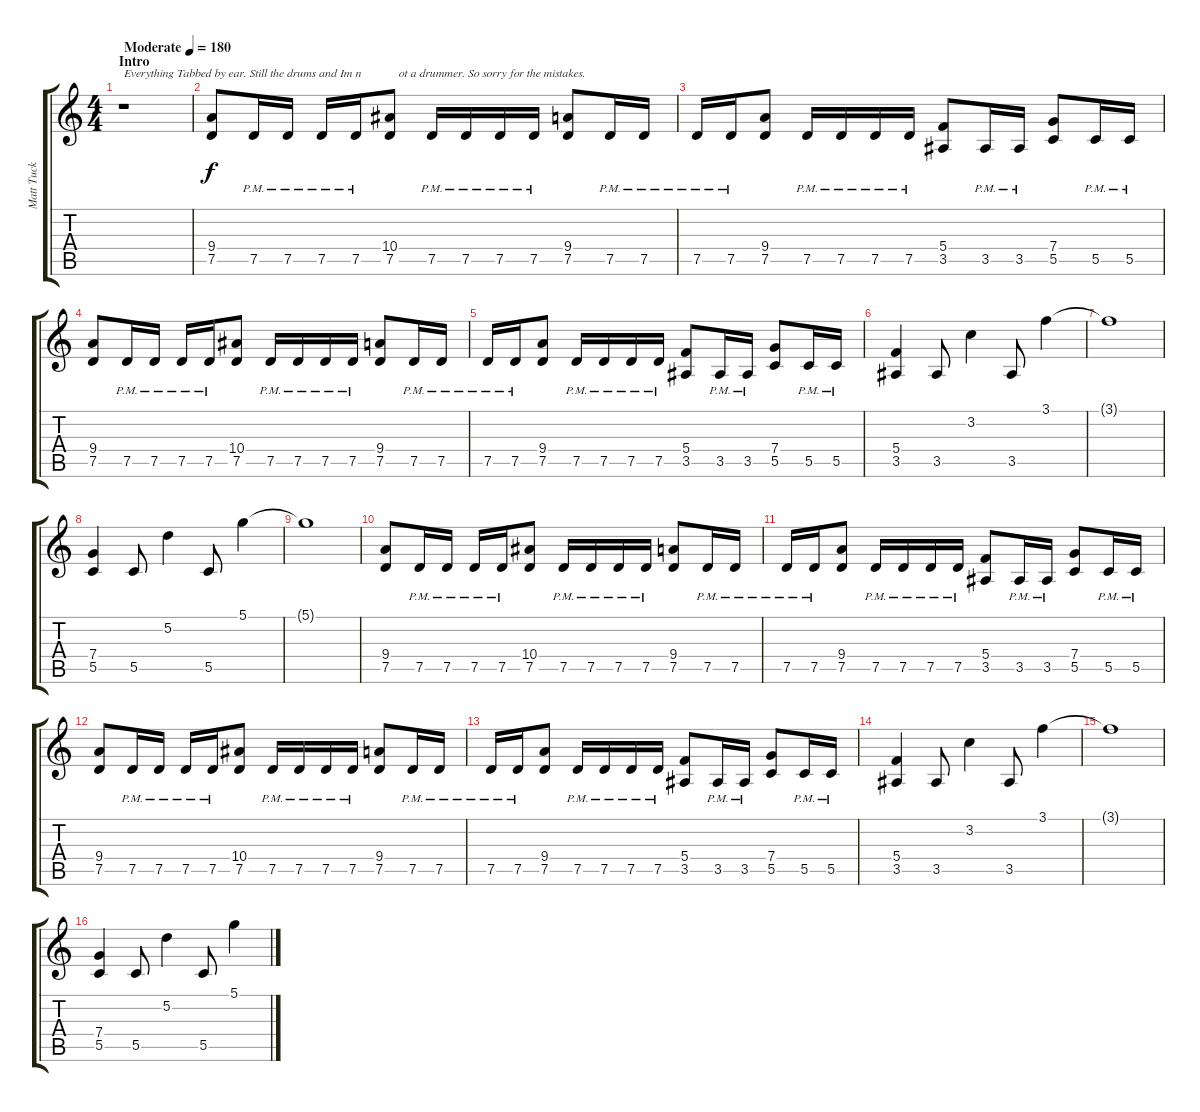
\track ("Matt Tuck" "Matt Tuck") {instrument distortionguitar}
\staff {score tabs}
\tuning (D4 A3 F3 C3 G2 C2) {hide}
\ts (4 4)
\section ("" "Intro")
\tempo (180 "Moderate")
\clef g2
\ks c
r.1{txt "Everything Tabbed by ear. Still the drums and Im n" dy f instrument distortionguitar} |
(9.4 7.5).8 7.5{pm}.16 7.5{pm}.16 7.5{pm}.16 7.5{pm}.16 (10.4 7.5).8{txt "   ot a drummer. So sorry for the mistakes."} 7.5{pm}.16 7.5{pm}.16 7.5{pm}.16 7.5{pm}.16 (9.4 7.5).8 7.5{pm}.16 7.5{pm}.16 |
7.5{pm}.16 7.5{pm}.16 (9.4 7.5).8 7.5{pm}.16 7.5{pm}.16 7.5{pm}.16 7.5{pm}.16 (5.4 3.5).8 3.5{pm}.16 3.5{pm}.16 (7.4 5.5).8 5.5{pm}.16 5.5{pm}.16 |
(9.4 7.5).8 7.5{pm}.16 7.5{pm}.16 7.5{pm}.16 7.5{pm}.16 (10.4 7.5).8 7.5{pm}.16 7.5{pm}.16 7.5{pm}.16 7.5{pm}.16 (9.4 7.5).8 7.5{pm}.16 7.5{pm}.16 |
7.5{pm}.16 7.5{pm}.16 (9.4 7.5).8 7.5{pm}.16 7.5{pm}.16 7.5{pm}.16 7.5{pm}.16 (5.4 3.5).8 3.5{pm}.16 3.5{pm}.16 (7.4 5.5).8 5.5{pm}.16 5.5{pm}.16 |
(5.4 3.5).4 3.5.8 3.2.4 3.5.8 3.1.4 |
3.1{t}.1 |
(7.4 5.5).4 5.5.8 5.2.4 5.5.8 5.1.4 |
5.1{t}.1 |
(9.4 7.5).8 7.5{pm}.16 7.5{pm}.16 7.5{pm}.16 7.5{pm}.16 (10.4 7.5).8 7.5{pm}.16 7.5{pm}.16 7.5{pm}.16 7.5{pm}.16 (9.4 7.5).8 7.5{pm}.16 7.5{pm}.16 |
7.5{pm}.16 7.5{pm}.16 (9.4 7.5).8 7.5{pm}.16 7.5{pm}.16 7.5{pm}.16 7.5{pm}.16 (5.4 3.5).8 3.5{pm}.16 3.5{pm}.16 (7.4 5.5).8 5.5{pm}.16 5.5{pm}.16 |
(9.4 7.5).8 7.5{pm}.16 7.5{pm}.16 7.5{pm}.16 7.5{pm}.16 (10.4 7.5).8 7.5{pm}.16 7.5{pm}.16 7.5{pm}.16 7.5{pm}.16 (9.4 7.5).8 7.5{pm}.16 7.5{pm}.16 |
7.5{pm}.16 7.5{pm}.16 (9.4 7.5).8 7.5{pm}.16 7.5{pm}.16 7.5{pm}.16 7.5{pm}.16 (5.4 3.5).8 3.5{pm}.16 3.5{pm}.16 (7.4 5.5).8 5.5{pm}.16 5.5{pm}.16 |
(5.4 3.5).4 3.5.8 3.2.4 3.5.8 3.1.4 |
3.1{t}.1 |
(7.4 5.5).4 5.5.8 5.2.4 5.5.8 5.1.4
